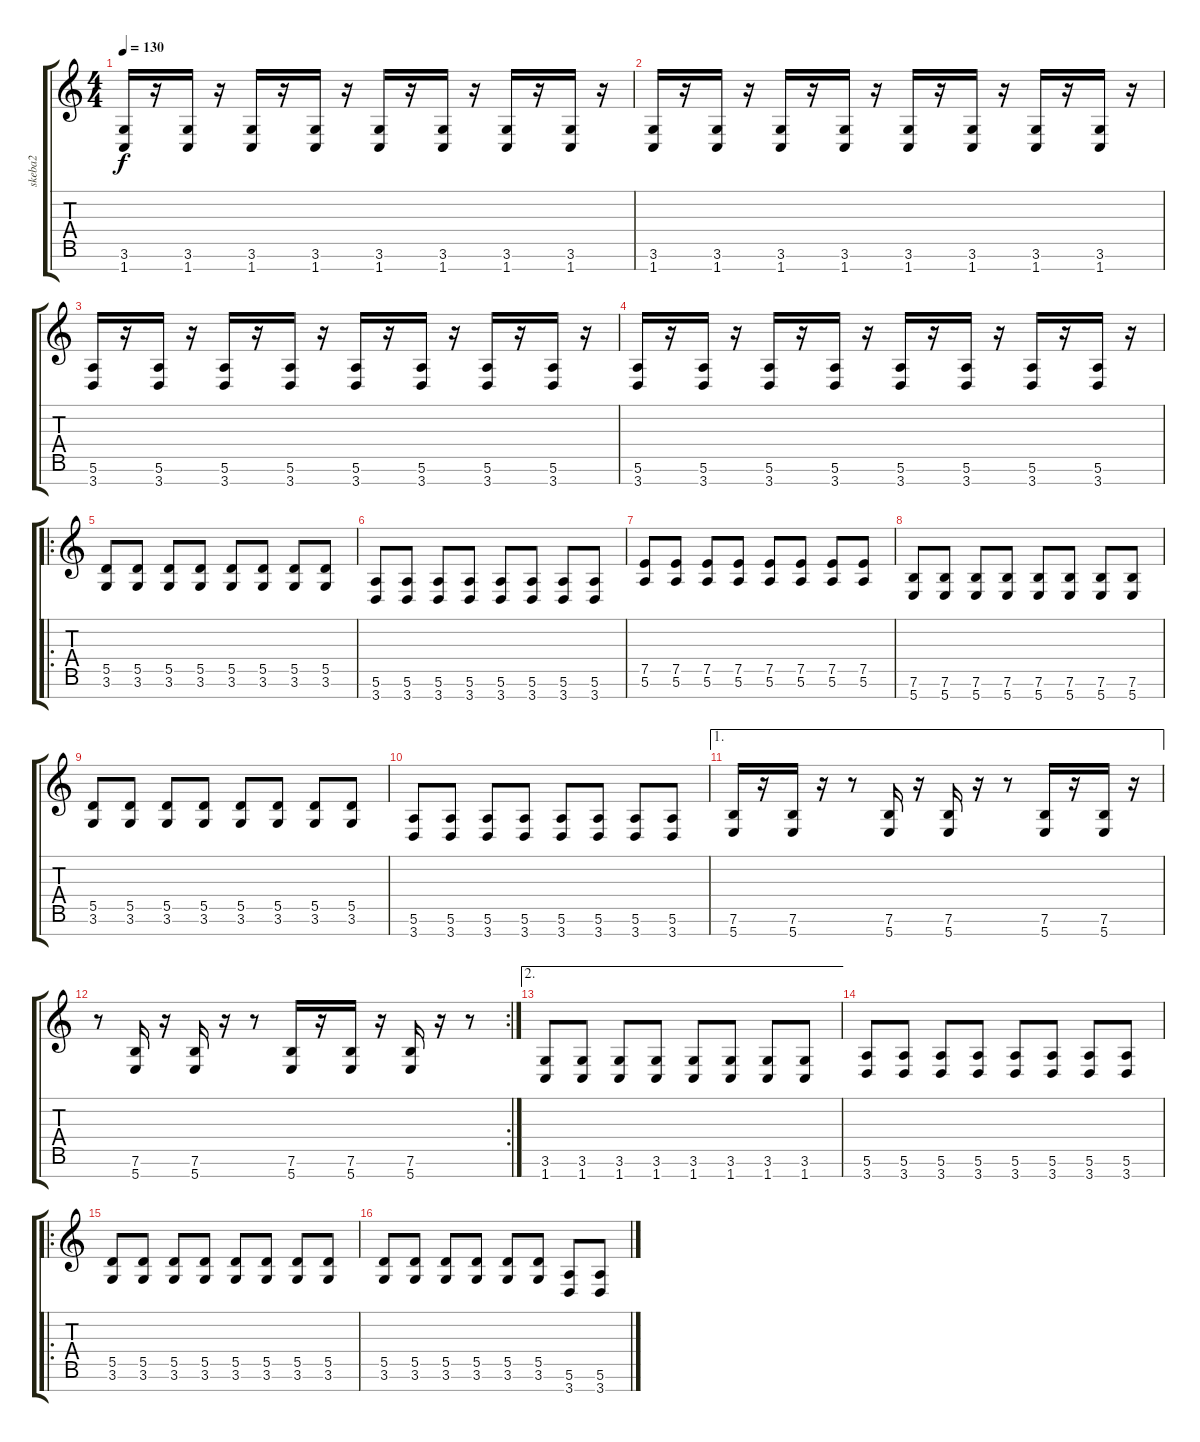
\track ("skeba2" "skeba2") {instrument distortionguitar}
\staff {score tabs}
\tuning (E4 B3 G3 D3 A2 E2 B1) {hide}
\ts (4 4)
\tempo 130
\clef g2
\ks c
(3.6 1.7).16{dy f} r.16 (3.6 1.7).16 r.16 (3.6 1.7).16 r.16 (3.6 1.7).16 r.16 (3.6 1.7).16 r.16 (3.6 1.7).16 r.16 (3.6 1.7).16 r.16 (3.6 1.7).16 r.16 |
(3.6 1.7).16 r.16 (3.6 1.7).16 r.16 (3.6 1.7).16 r.16 (3.6 1.7).16 r.16 (3.6 1.7).16 r.16 (3.6 1.7).16 r.16 (3.6 1.7).16 r.16 (3.6 1.7).16 r.16 |
(5.6 3.7).16 r.16 (5.6 3.7).16 r.16 (5.6 3.7).16 r.16 (5.6 3.7).16 r.16 (5.6 3.7).16 r.16 (5.6 3.7).16 r.16 (5.6 3.7).16 r.16 (5.6 3.7).16 r.16 |
(5.6 3.7).16 r.16 (5.6 3.7).16 r.16 (5.6 3.7).16 r.16 (5.6 3.7).16 r.16 (5.6 3.7).16 r.16 (5.6 3.7).16 r.16 (5.6 3.7).16 r.16 (5.6 3.7).16 r.16 |
\ro
(5.5 3.6).8 (5.5 3.6).8 (5.5 3.6).8 (5.5 3.6).8 (5.5 3.6).8 (5.5 3.6).8 (5.5 3.6).8 (5.5 3.6).8 |
(5.6 3.7).8 (5.6 3.7).8 (5.6 3.7).8 (5.6 3.7).8 (5.6 3.7).8 (5.6 3.7).8 (5.6 3.7).8 (5.6 3.7).8 |
(7.5 5.6).8 (7.5 5.6).8 (7.5 5.6).8 (7.5 5.6).8 (7.5 5.6).8 (7.5 5.6).8 (7.5 5.6).8 (7.5 5.6).8 |
(7.6 5.7).8 (7.6 5.7).8 (7.6 5.7).8 (7.6 5.7).8 (7.6 5.7).8 (7.6 5.7).8 (7.6 5.7).8 (7.6 5.7).8 |
(5.5 3.6).8 (5.5 3.6).8 (5.5 3.6).8 (5.5 3.6).8 (5.5 3.6).8 (5.5 3.6).8 (5.5 3.6).8 (5.5 3.6).8 |
(5.6 3.7).8 (5.6 3.7).8 (5.6 3.7).8 (5.6 3.7).8 (5.6 3.7).8 (5.6 3.7).8 (5.6 3.7).8 (5.6 3.7).8 |
\ae 1
(7.6 5.7).16 r.16 (7.6 5.7).16 r.16 r.8 (7.6 5.7).16 r.16 (7.6 5.7).16 r.16 r.8 (7.6 5.7).16 r.16 (7.6 5.7).16 r.16 |
\rc 2
r.8 (7.6 5.7).16 r.16 (7.6 5.7).16 r.16 r.8 (7.6 5.7).16 r.16 (7.6 5.7).16 r.16 (7.6 5.7).16 r.16 r.8 |
\ae 2
(3.6 1.7).8 (3.6 1.7).8 (3.6 1.7).8 (3.6 1.7).8 (3.6 1.7).8 (3.6 1.7).8 (3.6 1.7).8 (3.6 1.7).8 |
(5.6 3.7).8 (5.6 3.7).8 (5.6 3.7).8 (5.6 3.7).8 (5.6 3.7).8 (5.6 3.7).8 (5.6 3.7).8 (5.6 3.7).8 |
\ro
(5.5 3.6).8 (5.5 3.6).8 (5.5 3.6).8 (5.5 3.6).8 (5.5 3.6).8 (5.5 3.6).8 (5.5 3.6).8 (5.5 3.6).8 |
(5.5 3.6).8 (5.5 3.6).8 (5.5 3.6).8 (5.5 3.6).8 (5.5 3.6).8 (5.5 3.6).8 (5.6 3.7).8 (5.6 3.7).8
